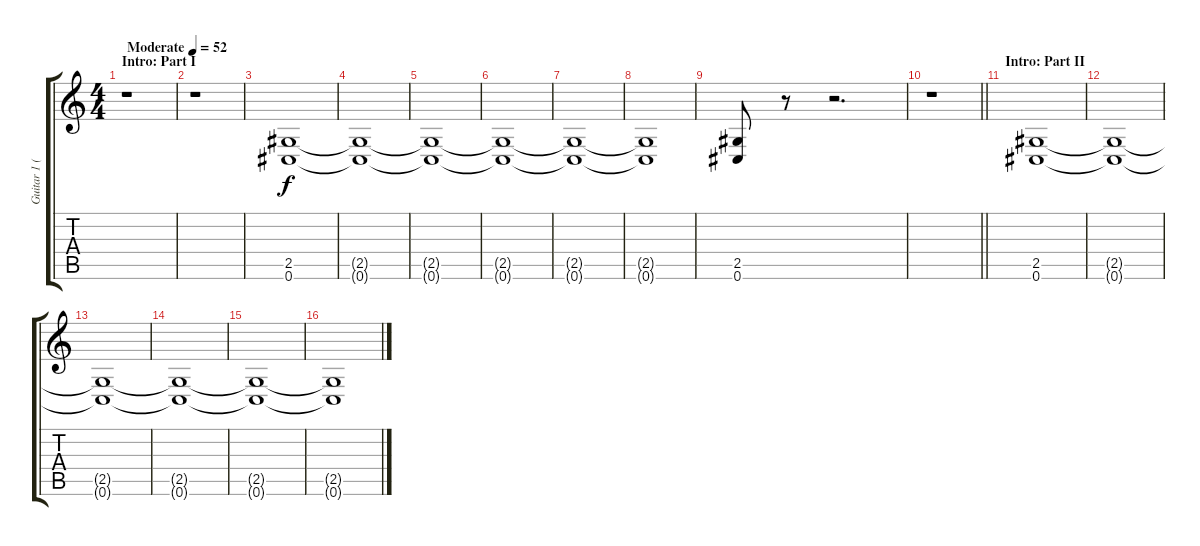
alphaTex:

\track ("Guitar 1 (Distortion w/ Delay)" "Guitar 1 (") {instrument distortionguitar}
\staff {score tabs}
\tuning (Db4 Ab3 E3 B2 Gb2 Db2) {hide}
\ts (4 4)
\section ("" "Intro: Part I")
\tempo (52 "Moderate")
\clef g2
\ks c
r.1{dy f instrument distortionguitar} |
r.1 |
(2.5 0.6).1 |
(2.5{t} 0.6{t}).1 |
(2.5{t} 0.6{t}).1 |
(2.5{t} 0.6{t}).1 |
(2.5{t} 0.6{t}).1 |
(2.5{t} 0.6{t}).1 |
(2.5 0.6).8 r.8 r.2{d} |
\barLineRight lightlight
r.1 |
\section ("" "Intro: Part II")
(2.5 0.6).1 |
(2.5{t} 0.6{t}).1 |
(2.5{t} 0.6{t}).1 |
(2.5{t} 0.6{t}).1 |
(2.5{t} 0.6{t}).1 |
(2.5{t} 0.6{t}).1
